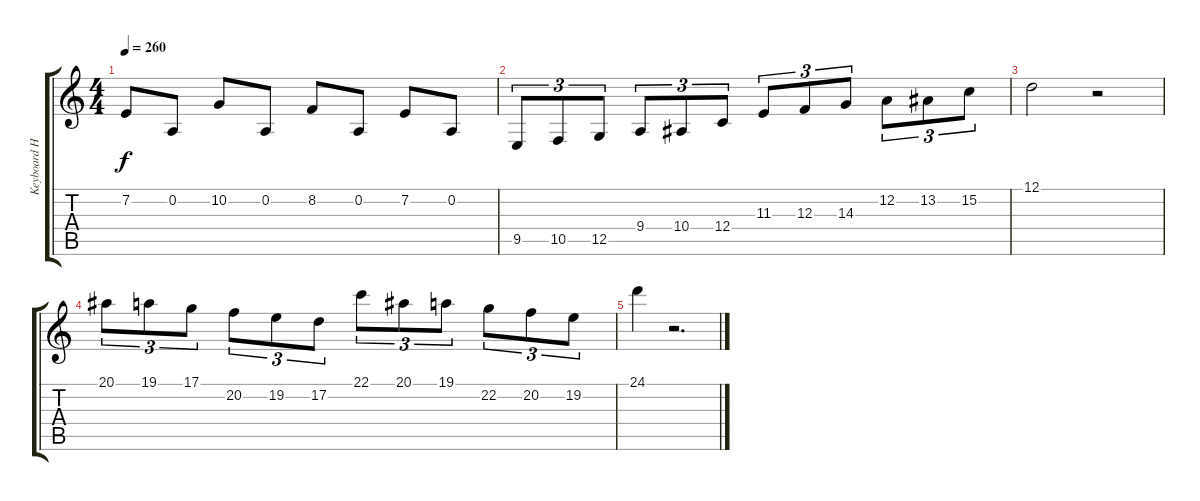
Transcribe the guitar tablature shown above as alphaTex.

\track ("Keyboard Harmonies" "Keyboard H") {instrument fx8scifi}
\staff {score tabs}
\tuning (D4 A3 F3 C3 G2 D2) {hide}
\ts (4 4)
\tempo 260
\clef g2
\ks c
7.2.8{dy f} 0.2.8 10.2.8 0.2.8 8.2.8 0.2.8 7.2.8 0.2.8 |
9.5.8{tu (3 2)} 10.5.8{tu (3 2)} 12.5.8{tu (3 2)} 9.4.8{tu (3 2)} 10.4.8{tu (3 2)} 12.4.8{tu (3 2)} 11.3.8{tu (3 2)} 12.3.8{tu (3 2)} 14.3.8{tu (3 2)} 12.2.8{tu (3 2)} 13.2.8{tu (3 2)} 15.2.8{tu (3 2)} |
12.1.2 r.2 |
20.1.8{tu (3 2)} 19.1.8{tu (3 2)} 17.1.8{tu (3 2)} 20.2.8{tu (3 2)} 19.2.8{tu (3 2)} 17.2.8{tu (3 2)} 22.1.8{tu (3 2)} 20.1.8{tu (3 2)} 19.1.8{tu (3 2)} 22.2.8{tu (3 2)} 20.2.8{tu (3 2)} 19.2.8{tu (3 2)} |
24.1.4 r.2{d}
